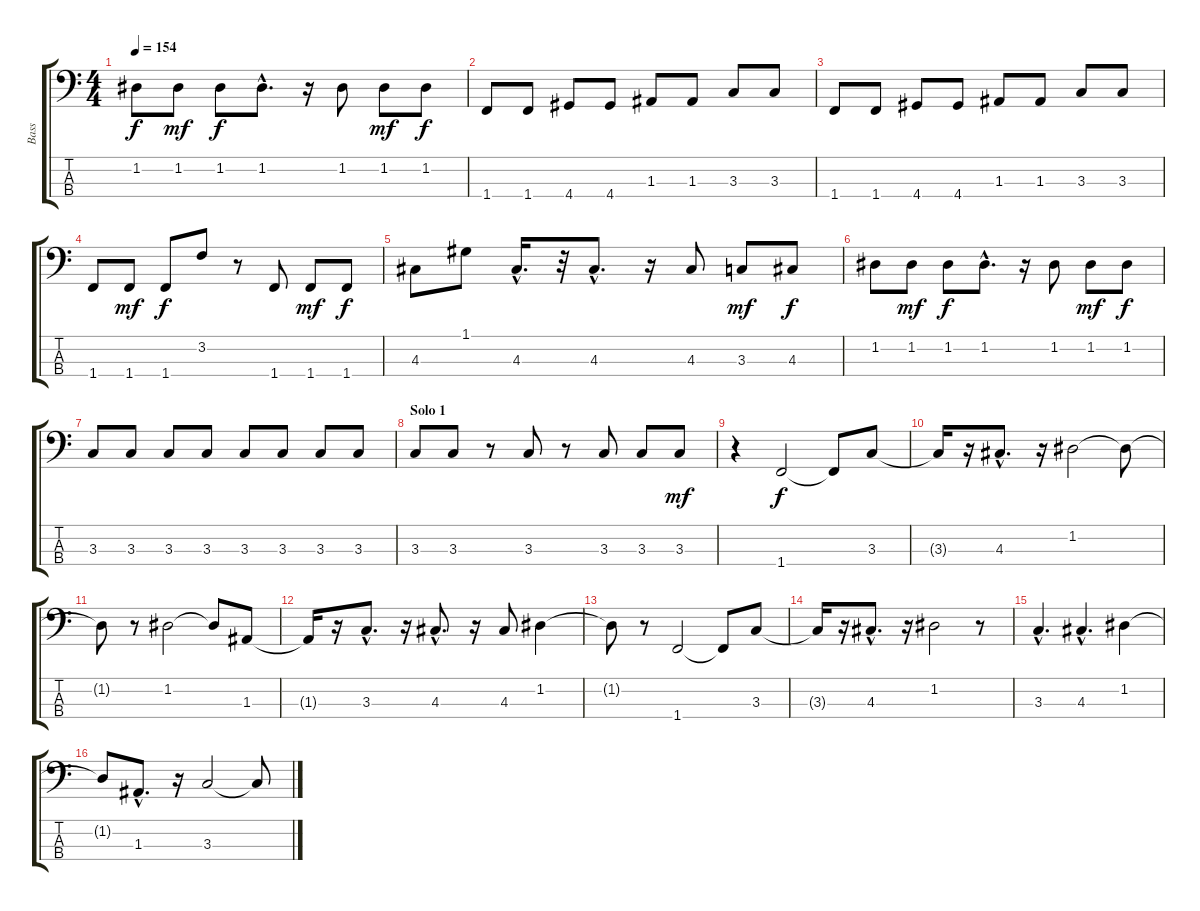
\track ("Bass" "Bass") {instrument electricbassfinger}
\staff {score tabs}
\tuning (G2 D2 A1 E1) {hide}
\ts (4 4)
\tempo 154
\clef f4
\ks c
1.2.8{dy f} 1.2.8{dy mf} 1.2.8{dy f} 1.2{hac}.8{d} r.16 1.2.8 1.2.8{dy mf} 1.2.8{dy f} |
1.4.8 1.4.8 4.4.8 4.4.8 1.3.8 1.3.8 3.3.8 3.3.8 |
1.4.8 1.4.8 4.4.8 4.4.8 1.3.8 1.3.8 3.3.8 3.3.8 |
1.4.8 1.4.8{dy mf} 1.4.8{dy f} 3.2.8 r.8 1.4.8 1.4.8{dy mf} 1.4.8{dy f} |
4.3.8 1.1.8 4.3{hac}.16{d} r.32 4.3{hac}.8{d} r.16 4.3.8 3.3.8{dy mf} 4.3.8{dy f} |
1.2.8 1.2.8{dy mf} 1.2.8{dy f} 1.2{hac}.8{d} r.16 1.2.8 1.2.8{dy mf} 1.2.8{dy f} |
3.3.8 3.3.8 3.3.8 3.3.8 3.3.8 3.3.8 3.3.8 3.3.8 |
\section ("" "Solo 1")
3.3.8 3.3.8 r.8 3.3.8 r.8 3.3.8 3.3.8 3.3.8{dy mf} |
r.4 1.4.2{dy f} 1.4{t}.8 3.3.8 |
3.3{t}.16 r.16 4.3{hac}.8{d} r.16 1.2.2 1.2{t}.8 |
1.2{t}.8 r.8 1.2.2 1.2{t}.8 1.3.8 |
1.3{t}.16 r.16 3.3{hac}.8{d} r.16 4.3{hac}.8{d} r.16 4.3.8 1.2.4 |
1.2{t}.8 r.8 1.4.2 1.4{t}.8 3.3.8 |
3.3{t}.16 r.16 4.3{hac}.8{d} r.16 1.2.2 r.8 |
3.3{hac}.4{d} 4.3{hac}.4{d} 1.2.4 |
1.2{t}.8 1.3{hac}.8{d} r.16 3.3.2 3.3{t}.8
